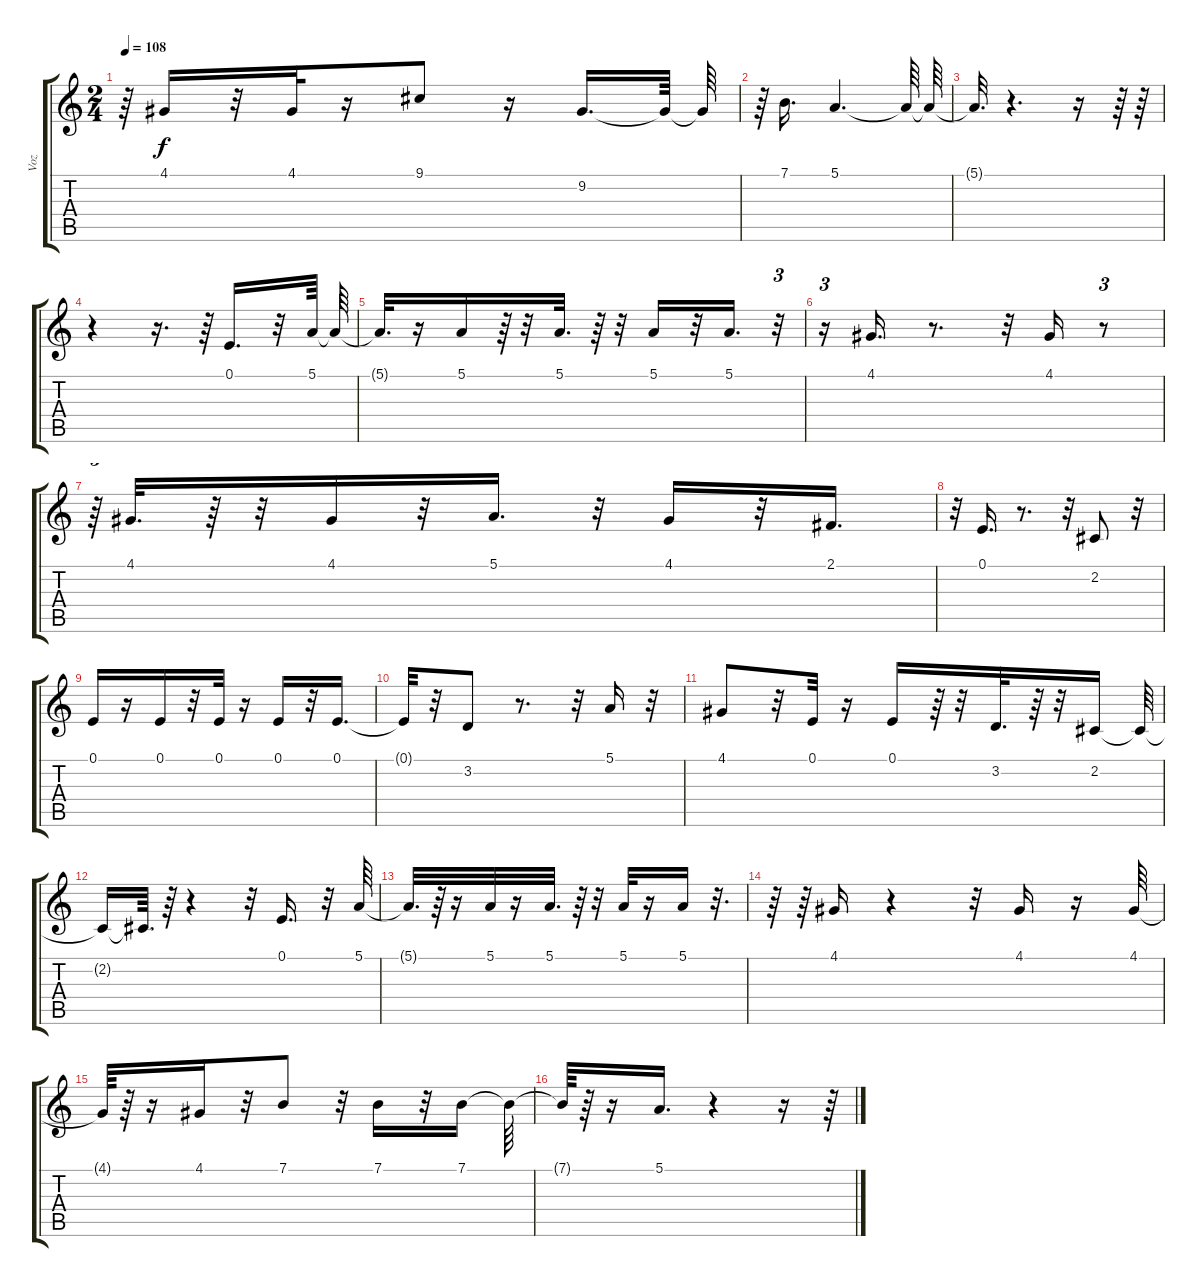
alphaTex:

\track ("Voz" "Voz") {instrument acousticgrandpiano}
\staff {score tabs}
\tuning (E4 B3 G3 D3 A2 E2) {hide}
\ts (2 4)
\tempo 108
\clef g2
\ks c
r.64{dy f} 4.1.16 r.32 4.1.32 r.16 9.1.8 r.16 9.2.16{d} 9.2{t}.64 9.2{t}.64 |
r.64 7.1.16{d} 5.1.4{d} 5.1{t}.64 5.1{t}.64 |
5.1{t}.32{d} r.4{d} r.16 r.64 r.64 |
r.4 r.16{d} r.64 0.1.16{d} r.32 5.1.64 5.1{t}.64 |
5.1{t}.32{d} r.16 5.1.16 r.64 r.32 5.1.32{d} r.64 r.32 5.1.16 r.32 5.1.16{d} r.32{tu (3 2)} |
r.16{tu (3 2)} 4.1.16{d} r.8{d} r.32 4.1.16 r.8{tu (3 2)} |
r.64{tu (3 2)} 4.1.32{d} r.64 r.32 4.1.16 r.32 5.1.16{d} r.32 4.1.16 r.32 2.1.16{d} |
r.32 0.1.16{d} r.8{d} r.32 2.2.8 r.32 |
0.1.16 r.16 0.1.16 r.32 0.1.32 r.16 0.1.16 r.32 0.1.16{d} |
0.1{t}.32 r.32 3.2.8 r.8{d} r.32 5.1.16 r.32 |
4.1.8 r.32 0.1.32 r.16 0.1.16 r.64 r.32 3.2.32{d} r.64 r.32 2.2.16 2.2{t}.64 |
2.2{t}.16 2.2{t}.64{d} r.64 r.4 r.32 0.1.16{d} r.32 5.1.64 |
5.1{t}.32{d} r.64 r.16 5.1.32 r.16 5.1.32{d} r.64 r.32 5.1.32 r.16 5.1.16 r.32{d} |
r.64 r.64 4.1.16 r.4 r.32 4.1.16 r.16 4.1.64 |
4.1{t}.64 r.64 r.16 4.1.16 r.32 7.1.8 r.32 7.1.16 r.32 7.1.16 7.1{t}.64 |
7.1{t}.64 r.64 r.16 5.1.16{d} r.4 r.16 r.64
